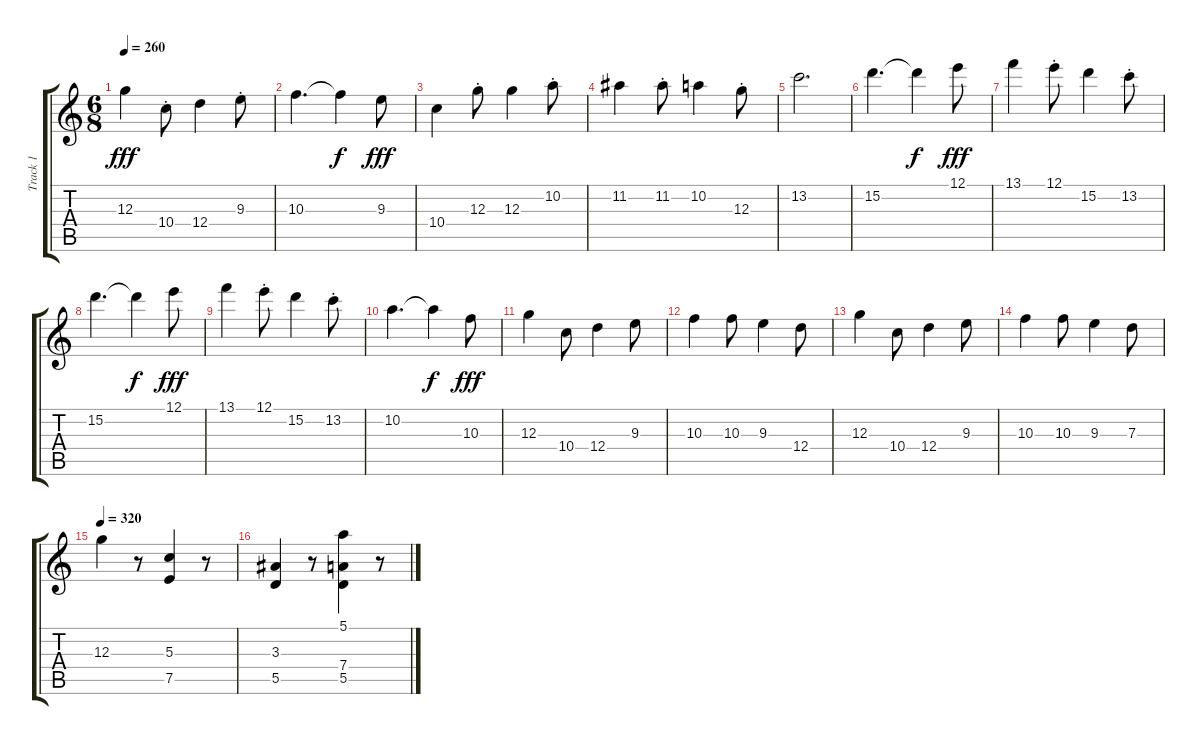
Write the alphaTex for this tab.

\track ("Track 1" "Track 1") {instrument acousticguitarnylon}
\staff {score tabs}
\tuning (E4 B3 G3 D3 A2 E2) {hide}
\ts (6 8)
\tempo 260
\clef g2
\ks c
12.3.4{dy fff} 10.4{st}.8 12.4.4 9.3{st}.8 |
10.3.4{d} 10.3{t}.4{dy f} 9.3.8{dy fff} |
10.4.4 12.3{st}.8 12.3.4 10.2{st}.8 |
11.2.4 11.2{st}.8 10.2.4 12.3{st}.8 |
13.2.2{d} |
15.2.4{d} 15.2{t}.4{dy f} 12.1.8{dy fff} |
13.1.4 12.1{st}.8 15.2.4 13.2{st}.8 |
15.2.4{d} 15.2{t}.4{dy f} 12.1.8{dy fff} |
13.1.4 12.1{st}.8 15.2.4 13.2{st}.8 |
10.2.4{d} 10.2{t}.4{dy f} 10.3.8{dy fff} |
12.3.4 10.4.8 12.4.4 9.3.8 |
10.3.4 10.3.8 9.3.4 12.4.8 |
12.3.4 10.4.8 12.4.4 9.3.8 |
10.3.4 10.3.8 9.3.4 7.3.8 |
\tempo 320
12.3.4 r.8 (5.3 7.5).4 r.8 |
(3.3 5.5).4 r.8 (5.1 7.4 5.5).4 r.8
